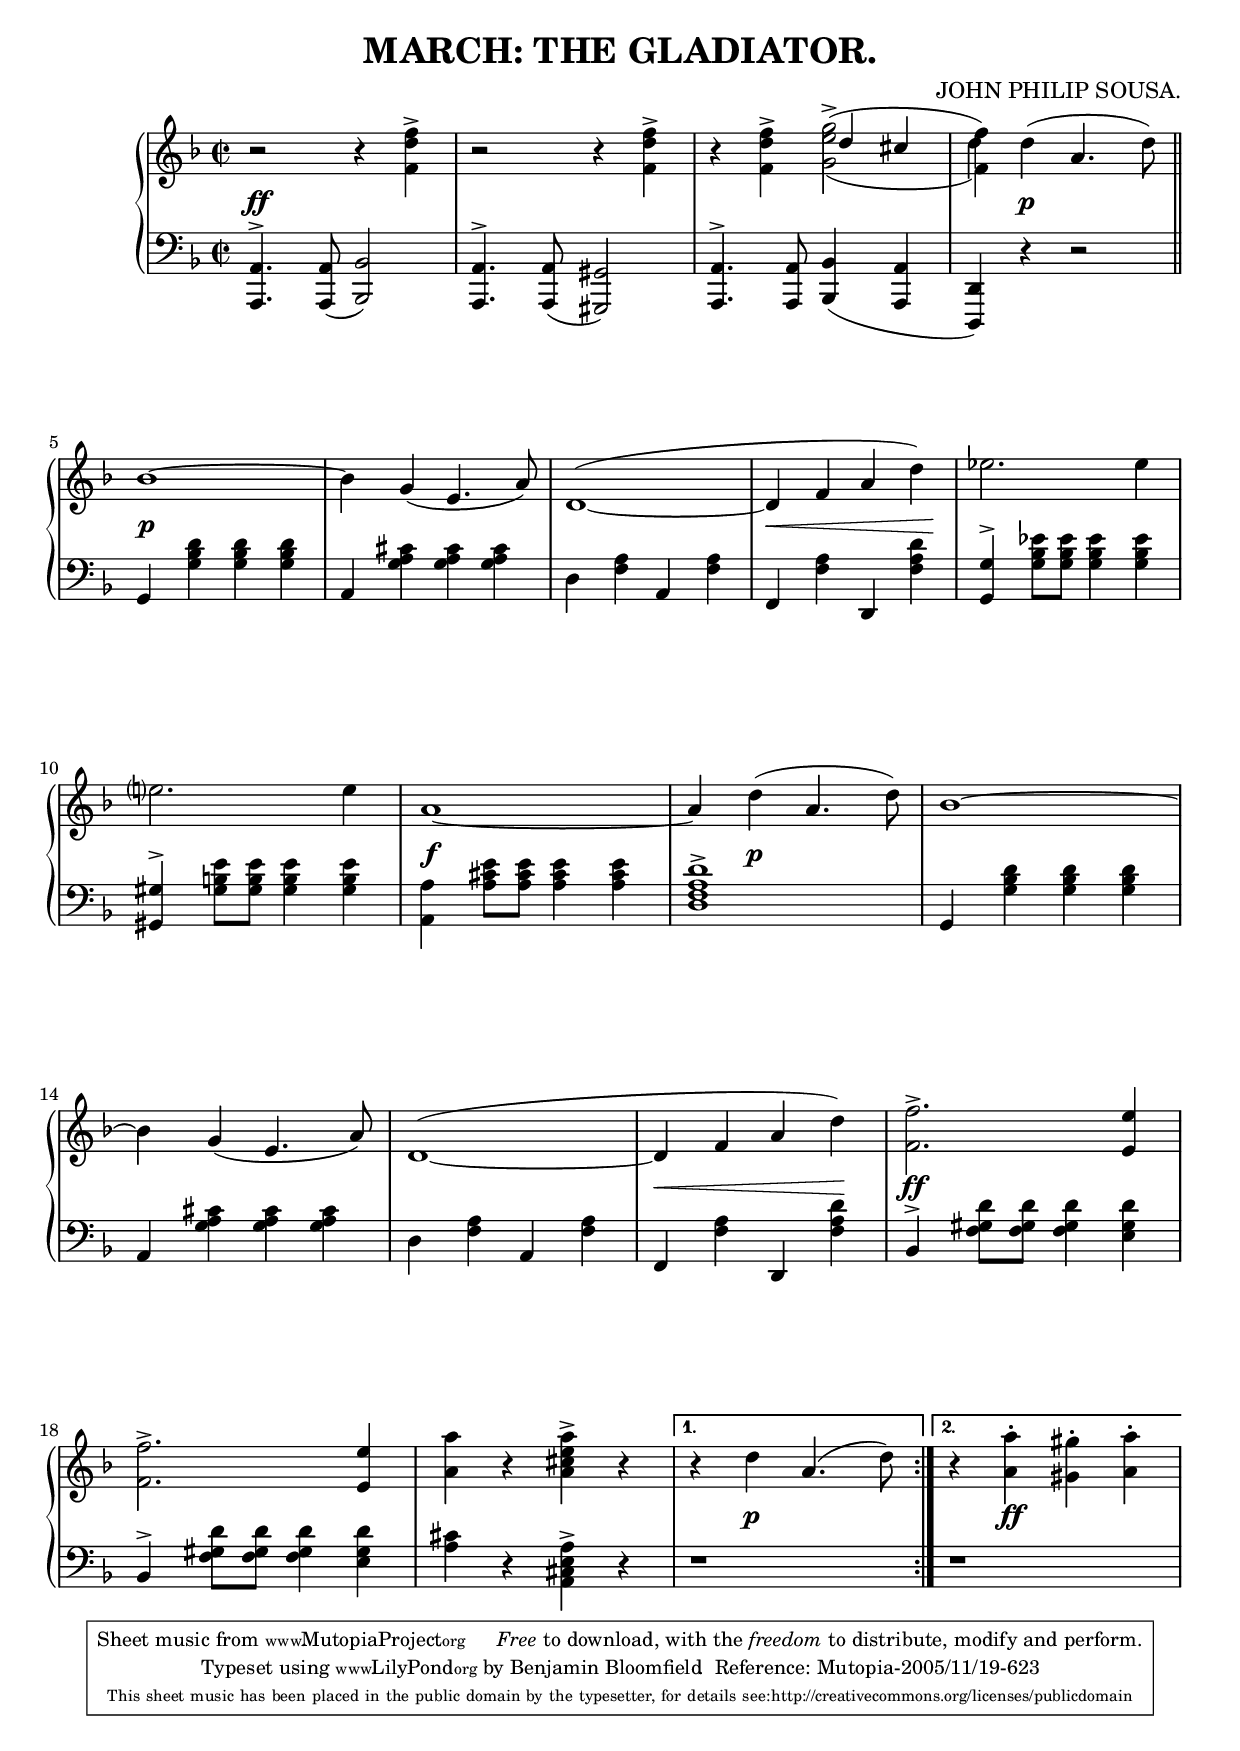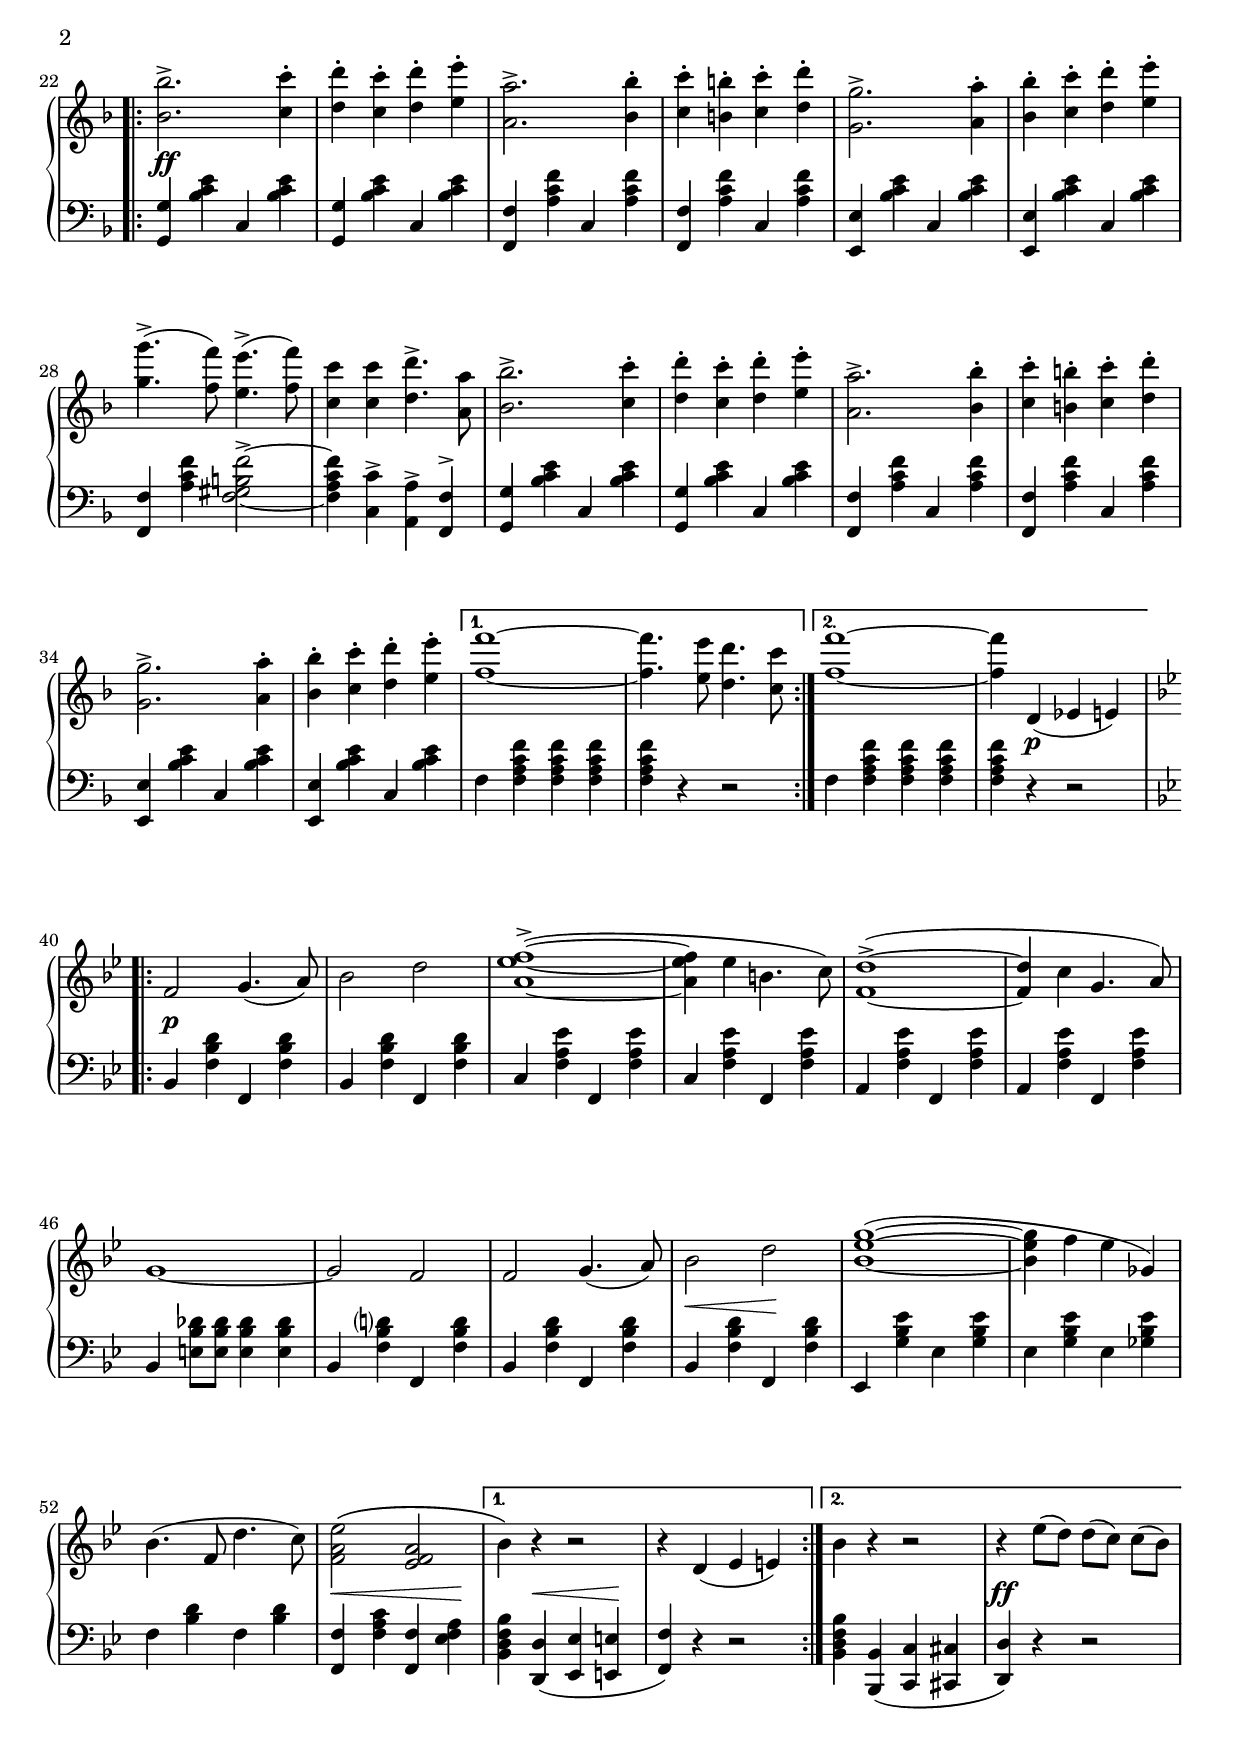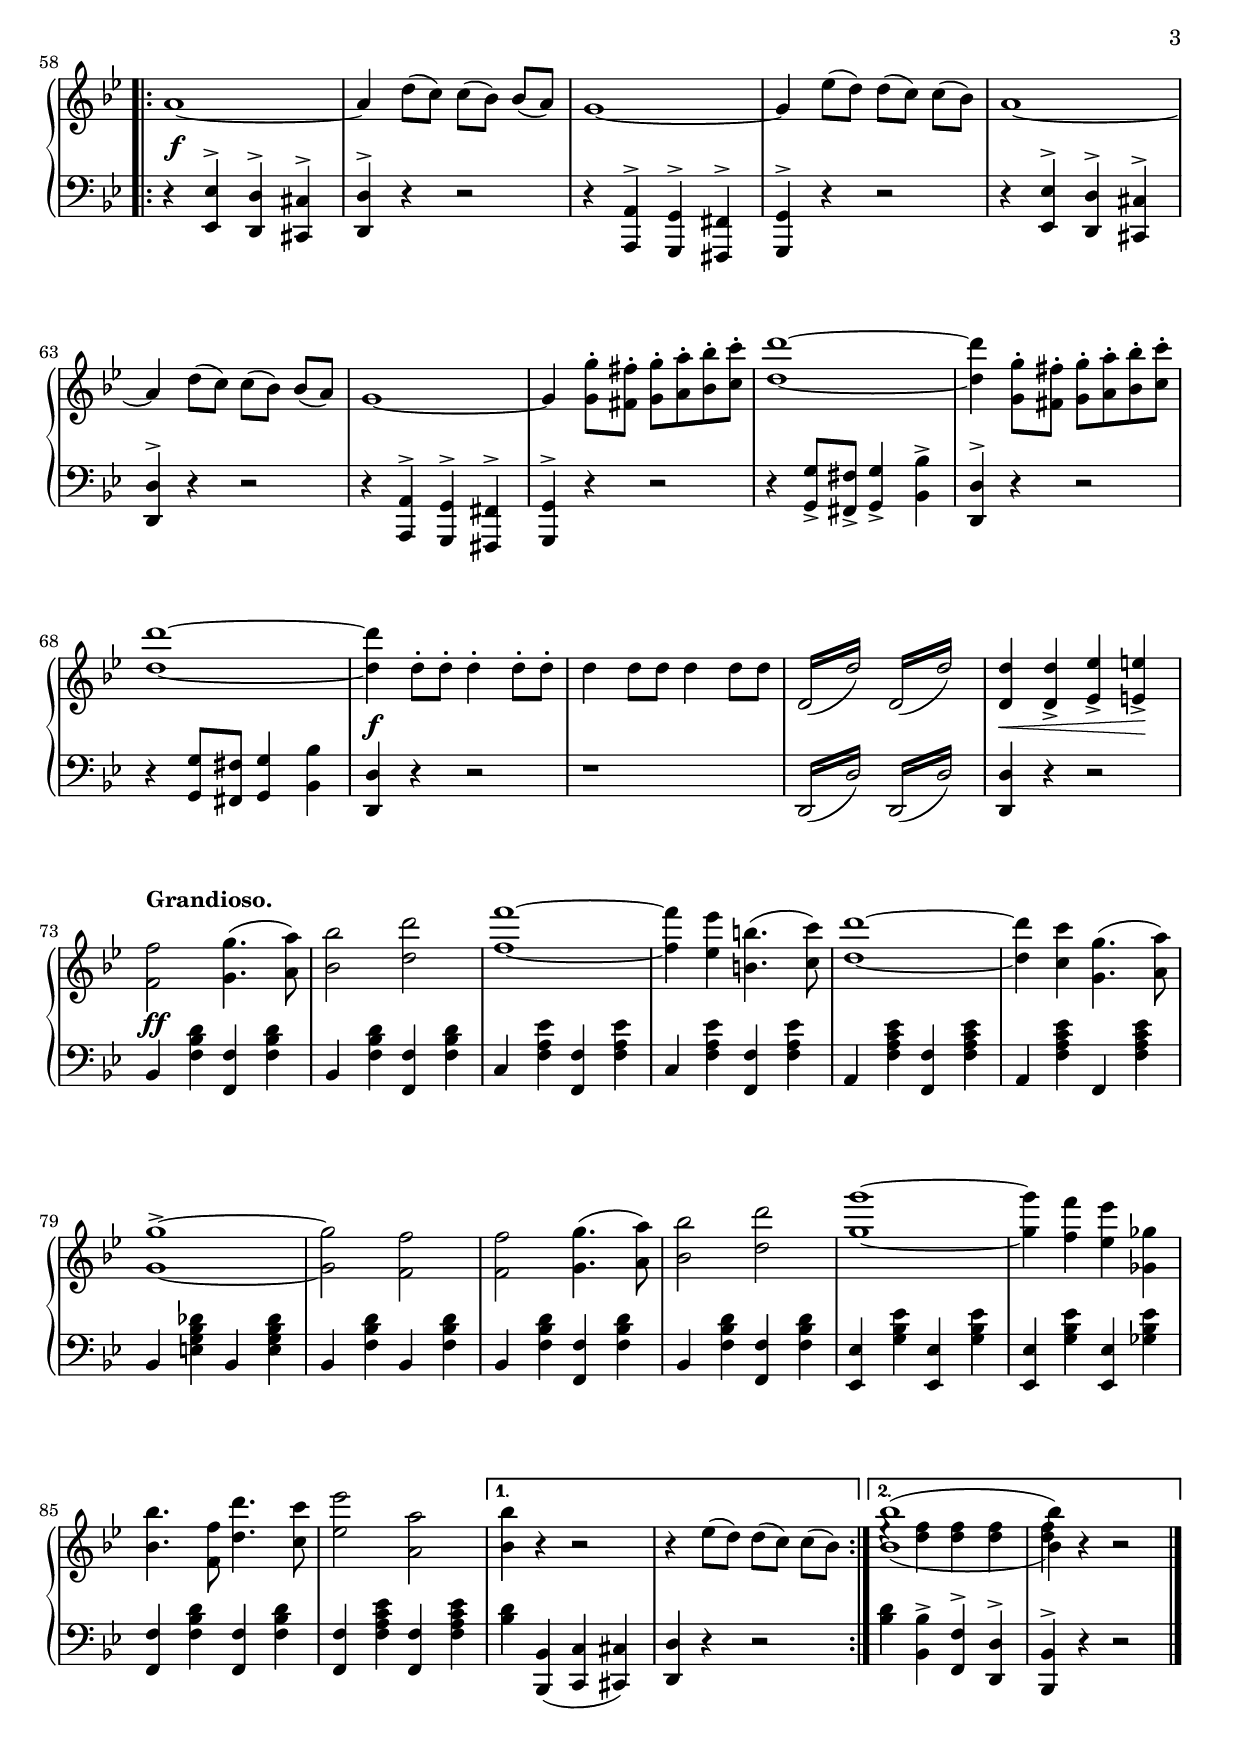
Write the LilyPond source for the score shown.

\version "2.6.0"
\include "english.ly"
\header {

 title="MARCH: THE GLADIATOR."
 composer="JOHN PHILIP SOUSA."
 
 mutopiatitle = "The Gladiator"
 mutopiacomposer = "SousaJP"
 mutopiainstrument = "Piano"
 date = "1886"
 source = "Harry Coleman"
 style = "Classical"
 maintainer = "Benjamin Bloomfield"
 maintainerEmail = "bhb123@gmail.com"
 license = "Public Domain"
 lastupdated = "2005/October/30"

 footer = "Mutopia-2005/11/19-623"
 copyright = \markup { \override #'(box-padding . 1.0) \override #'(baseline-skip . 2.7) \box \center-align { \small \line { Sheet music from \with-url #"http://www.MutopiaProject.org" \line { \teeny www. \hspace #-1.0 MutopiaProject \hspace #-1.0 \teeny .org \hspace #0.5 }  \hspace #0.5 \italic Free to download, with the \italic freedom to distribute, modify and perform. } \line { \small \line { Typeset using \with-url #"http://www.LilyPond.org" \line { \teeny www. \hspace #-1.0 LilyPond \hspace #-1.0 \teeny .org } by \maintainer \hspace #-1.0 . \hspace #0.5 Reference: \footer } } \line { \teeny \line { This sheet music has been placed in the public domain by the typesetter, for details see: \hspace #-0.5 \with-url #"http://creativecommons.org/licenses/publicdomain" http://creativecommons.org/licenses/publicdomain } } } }

}

\paper {
%	hsize=8.5\in
%	vsize=11\in
	betweensystempadding = #0
	raggedlastbottom=##f
}

     upper = \relative c' {
       \clef treble
       \key f \major
       \time 2/2
     
	r2 r4 <f d' f>-> | r2 r4 <f d' f>-> | r <f d' f>->
		<< \stemDown {<e' g>2^>^( | f4) } \\
		 \stemDown {g,2_( f4) } \\
		\stemUp {s64 d'4*15/16 cs4 | \stemDown d} >> d4^( a4. d8)

	\break

\repeat volta 2
{
	bf1~ | bf4 g_( e4. a8) | d,1^(~ | d4 f a d) | ef2. ef4

	\break

	e?2. e4 | a,1~ | a4 d^( a4. d8) | bf1~

	\break

	bf4 g_( e4. a8) | d,1^(~ | d4 f a d) | <f f,>2.^> <e e,>4

	\break

	<f f,>2.^> <e e,>4 | <a a,> r <a e cs a>^> r
}
\alternative
{
	{
		r4 d, a4.^( d8)
	}

	{
		r4 <a a'>-. <gs gs'>-. <a a'>-.
	}
}

\pageBreak

%begin page 2

\repeat volta 2
{
	<bf bf'>2.^> <c c'>4^. | <d d'>-. <c c'>-. <d d'>-. <e e'>-. | <a a,>2.^> <bf bf,>4-. |
	<c c,>-. <b b,>-. <c c,>-. <d d,>-. | <g, g,>2.^> <a a,>4-. | <bf bf,>-. <c c,>-. <d d,>-. <e e,>-.

	\break

	<g g,>4.^>( <f f,>8) <e e,>4.^>( <f f,>8) | <c c,>4 <c c,> <d d,>4.^> <a a,>8 | <bf bf,>2.^> <c c,>4-. |
	<d d,>-. <c c,>-. <d d,>-. <e e,>-. | <a, a,>2.^> <bf bf,>4-. | <c c,>-. <b b,>-. <c c,>-. <d d,>-.

	\break

	<g, g,>2.^> <a a,>4-. | <bf bf,>-. <c c,>-. <d d,>-. <e e,>-.
}
\alternative
{
	{
		<f f,>1~ | <f f,>4. <e e,>8 <d d,>4. <c c,>8
	}
	{
		<f f,>1~ | <f f,>4 d,,_( ef e)
	}
}

\break

\key bf \major
\repeat volta 2
{
	f2 g4._( a8) | bf2 d | <f ef a,>1^>^(~ | <f ef a,>4 ef b4. c8) | <d f,>1^>^(~ | <d f,>4 c g4. a8)

	\break

	g1~ | g2 f | f g4._( a8) | bf2 d | <bf ef g>1~^( | <bf ef g>4 f' ef gf,)

	\break

	bf4.^( f8 d'4. c8) | <ef a, f>2\( <a, f ef>
}
\alternative
{
	{
		bf4\) r r2 | r4 d,_( ef e)
	}
	{
		bf'4 r r2 | r4 ef8[^( d)] d[^( c)] c[^( bf)]
	}
}

\pageBreak

%begin page 3 (final page)

\repeat volta 2
{
	a1~ | a4 d8[( c)] c[( bf)] bf[( a)] | g1~ | g4 ef'8[( d)] d[( c)] c[( bf)] | a1~

	\break

	a4 d8[( c)] c[( bf)] bf[( a)] | g1~ | g4 <g g'>8-.[ <fs fs'>-.] <g g'>-.[<a a'>-. <bf bf'>-. <c c'>-.] |
	<d d'>1~ | <d d'>4 <g g,>8-.[ <fs fs,>-.] <g g,>-.[ <a a,>-. <bf bf,>-. <c c,>-.]

	\break

	<d d,>1~ | <d d,>4 d,8-.[ d-.] d4-. d8-.[ d-.] | d4 d8[ d] d4 d8[ d] |
	\repeat tremolo 4 {d,16[( d')]} \repeat tremolo 4 {d,16[( d')]} | <d d,>4 <d d,>-> <ef ef,>-> <e e,>->

	\break

	<f f,>2^\markup {\column {\bold "Grandioso." " "}} <g g,>4.( <a a,>8) | <bf bf,>2 <d d,> | <f f,>1~ | <f f,>4 <ef ef,> <b b,>4.( <c c,>8) ||
	<d d,>1~ | <d d,>4 <c c,> <g g,>4.( <a a,>8)

	\break

	<g g,>1^>~ | <g g,>2 <f f,> | <f f,> <g g,>4.( <a a,>8) | <bf bf,>2 <d d,> | <g g,>1~ | <g g,>4 <f f,> <ef ef,> <gf, gf,>

	\break

	<bf bf,>4. <f f,>8 <d d'>4. <c c'>8 | <ef ef'>2 <a a,>
}
\alternative
{
	{
		<bf bf,>4 r r2 | r4 ef,8[( d)] d[( c)] c[( bf)]
	}
	{
		<< \stemDown { bf'1^( | bf4) } \\
		   \stemDown { bf,1_( | bf4) } \\
		   \stemDown { e4\rest <d f> <d f> <d f> | <d f> } >> r4 r2
	}
}
\bar "|."
     }
     
     lower = \relative c {
       \clef bass
       \key f \major
       \time 2/2
     
	<a a,>4.^> <a a,>8( <bf bf,>2) | <a a,>4.^> <a a,>8( <gs gs,>2) |
	<a a,>4.^> <a a,>8 <bf bf,>4_( <a a,> | <d, d,>) r r2

	\bar "||"
	\break

\repeat volta 2
{
	g4 <g' bf d> <g bf d> <g bf d> | a, <g' a cs> <g a cs> <g a cs> |
	d <f a> a, <f' a> | f, <f' a> d, <f' a d> |
	<g g,>^> <g bf ef>8[ <g bf ef>] <g bf ef>4 <g bf ef>

	\break

	<gs gs,>4^> <gs b e>8[ <gs b e>] <gs b e>4 <gs b e> |
	<a a,> <a cs e>8[ <a cs e>] <a cs e>4 <a cs e> | <d a f d>1^> |
	g,,4 <g' bf d> <g bf d> <g bf d>

	\break

	a, <g' a cs> <g a cs> <g a cs> | d <f a> a, <f' a> |
	f, <f' a> d, <f' a d> | bf,^> <f' gs d'>8[ <f gs d'>] <f gs d'>4 <e gs d'>

	\break

	bf^> <f' gs d'>8[ <f gs d'>] <f gs d'>4 <e gs d'> | <a cs> r <a e cs a>^> r
}
\alternative
{
	{
		r1
	}
	{
		r1
	}
}
\pageBreak

% begin page 2 (lower)

\repeat volta 2
{
	<g g,>4 <bf c e> c, <bf' c e> | <g g,> <bf c e> c, <bf' c e> | <f f,> <a c f> c, <a' c f> | <f f,> <a c f> c, <a' c f> |
	<e e,> <bf' c e> c, <bf' c e> | <e, e,> <bf' c e> c, <bf' c e>

	\break

	<f f,> <a c f> <f gs b f'>2^>~ | <f a c f>4 <c' c,>^> <a a,>^> <f f,>^> | <g g,> <bf c e> c, <bf' c e> |
	<g g,> <bf c e> c, <bf' c e> | <f f,> <a c f> c, <a' c f> | <f f,> <a c f> c, <a' c f>

	\break

	<e e,> <bf' c e> c, <bf' c e> | <e, e,> <bf' c e> c, <bf' c e>
}
\alternative
{
	{
		f4 <f a c f> <f a c f> <f a c f> | <f a c f> r r2
	}
	{
		f4 <f a c f> <f a c f> <f a c f> | <f a c f> r r2
	}
}

\break

\key bf \major
\repeat volta 2
{
	bf,4 <f'bf d> f, <f' bf d> | bf, <f' bf d> f, <f' bf d> | c <f a ef'> f, <f' a ef'> | c <f a ef'> f, <f' a ef'> |
	a, <f' a ef'> f, <f' a ef'> | a, <f' a ef'> f, <f' a ef'>

	\break

	bf, <e bf' df>8[ <e bf' df>] <e bf' df>4 <e bf' df> | bf <f' bf d?> f, <f' bf d> | bf, <f' bf d> f, <f' bf d> |
	bf, <f' bf d> f, <f' bf d> | ef, <g' bf ef> ef <g bf ef> | ef <g bf ef> ef <gf bf ef>

	\break

	f <bf d> f <bf d> | <f f,> <f a c> <f f,> <ef f a>
}
\alternative
{
	{
		<bf d f bf> <d d,>_( <ef ef,> <e e,> | <f f,>) r r2
	}
	{
		<bf f d bf>4 <bf, bf,>_( <c c,> <cs cs,> | <d d,>) r r2
	}
}

\pageBreak

% begin page 3 (lower)

\repeat volta 2
{
	r4 <ef ef,>^> <d d,>^> <cs cs,>^> | <d d,>^> r r2 | r4 <a a,>^> <g g,>^> <fs fs,>^> | <g g,>^> r r2 |
	r4 <ef ef'>^> <d d'>^> <cs cs'>^>

	\break

	<d d'>^> r r2 | r4 <a a'>^> <g g'>^> <fs fs'>^> <g g'>^> r r2 | r4 <g' g'>8->[ <fs fs'>->] <g g'>4-> <bf bf'>-> |
	<d d,>^> r r2

	\break

	r4 <g g,>8[ <fs fs,>] <g g,>4 <bf bf,> | <d, d,> r r2 | r1 |
	\repeat tremolo 4 {d,16[( d')]} \repeat tremolo 4 {d,16[( d')]} | <d d,>4 r r2

	\break

	bf4 <f' bf d> <f f,> <f bf d> | bf, <f' bf d> <f f,> <f bf d> | c <f a ef'> <f f,> <f a ef'> |
	c <f a ef' > <f f,> <f a ef'> | a, <f' a c ef> <f f,> <f a c ef> | a, <f' a c ef> f, <f' a c ef>

	\break

	bf, <e g bf df> bf <e g bf df> | bf <f' bf d> bf, <f' bf d> | bf, <f' bf d> <f f,> <f bf d> | bf, <f' bf d> <f f,> <f bf d> |
	<ef ef,> <g bf ef> <ef ef,> <g bf ef> | <ef ef,> <g bf ef> <ef ef,> <gf bf ef>

	\break

	<f f,> <f bf d> <f f,> <f bf d> | <f f,> <f a c ef> <f f,> <f a c ef>
}
\alternative
{
	{
		<bf d>4 <bf, bf,>_( <c c,> <cs cs,>) | <d d,> r4 r2
	}
	{
		<bf' d>4 <bf bf,>^> <f f,>^> <d d,>^> | <bf bf,>^> r r2
	}
}
\bar "|."
     }
     
     dynamics = {
	s1\ff | s1*2 | s4 s2.\p

	s1\p | s1*2 | s2.\< s8 s8\! | s1

	s1 | s1\f | s4 s2.\p | s1

	s1*2 | s2.\< s4\! | s1\ff

	s1*2 | s4 s2.\p | s4 s2.\ff

% begin page 2

	s1\ff | s1*5

	s1*6

	s1*5 | s4 s2.\p

	s1\p | s1*5

	s1*3 | s2\< s2\! | s1*2

	s1 | s2.\< s4\! | s4 s2\< s4\! | s1*2 | s32 s32*31\ff

% begin page 3

	s1\f | s1*4

	s1*5

	s1 | s1\f | s1*2 | s2.\< s4\!

	s1\ff | s1*5

	s1*6

	s1*6
     }
     
     pedal = {
     }
     #(set-global-staff-size 19.5)
     \score {
       \context PianoStaff <<
         \context Staff=upper \upper
         \context Dynamics=dynamics \dynamics
         \context Staff=lower <<
           \clef bass
           \lower
         >>
         \context Dynamics=pedal \pedal
       >>
       \layout {
         \context {
           \type "Engraver_group_engraver"
           \name Dynamics
           \alias Voice % So that \cresc works, for example.
           \consists "Output_property_engraver"
     
           minimumVerticalExtent = #'(-1 . 1)
           pedalSustainStrings = #'("Ped." "*Ped." "*")
           pedalUnaCordaStrings = #'("una corda" "" "tre corde")
     
           \consists "Piano_pedal_engraver"
           \consists "Script_engraver"
           \consists "Dynamic_engraver"
           \consists "Text_engraver"
     
           \override TextScript #'font-size = #2
           \override TextScript #'font-shape = #'italic
           \override DynamicText #'extra-offset = #'(0 . 2.5)
           \override Hairpin #'extra-offset = #'(0 . 2.5)
     
           \consists "Skip_event_swallow_translator"
     
           \consists "Axis_group_engraver"
         }
         \context {
           \PianoStaff
           \accepts Dynamics
           \override VerticalAlignment #'forced-distance = #5.5
         }
       }
     }
     \score {
	\unfoldRepeats
       \context PianoStaff <<
         \context Staff=upper << \upper \dynamics >>
         \context Staff=lower << \lower \dynamics >>
         \context Dynamics=pedal \pedal
       >>
       \midi { \tempo 4=200
         \context {
           \type "Performer_group_performer"
           \name Dynamics
           \consists "Piano_pedal_performer"
         }
         \context {
           \PianoStaff
           \accepts Dynamics
         }
       }
     }
